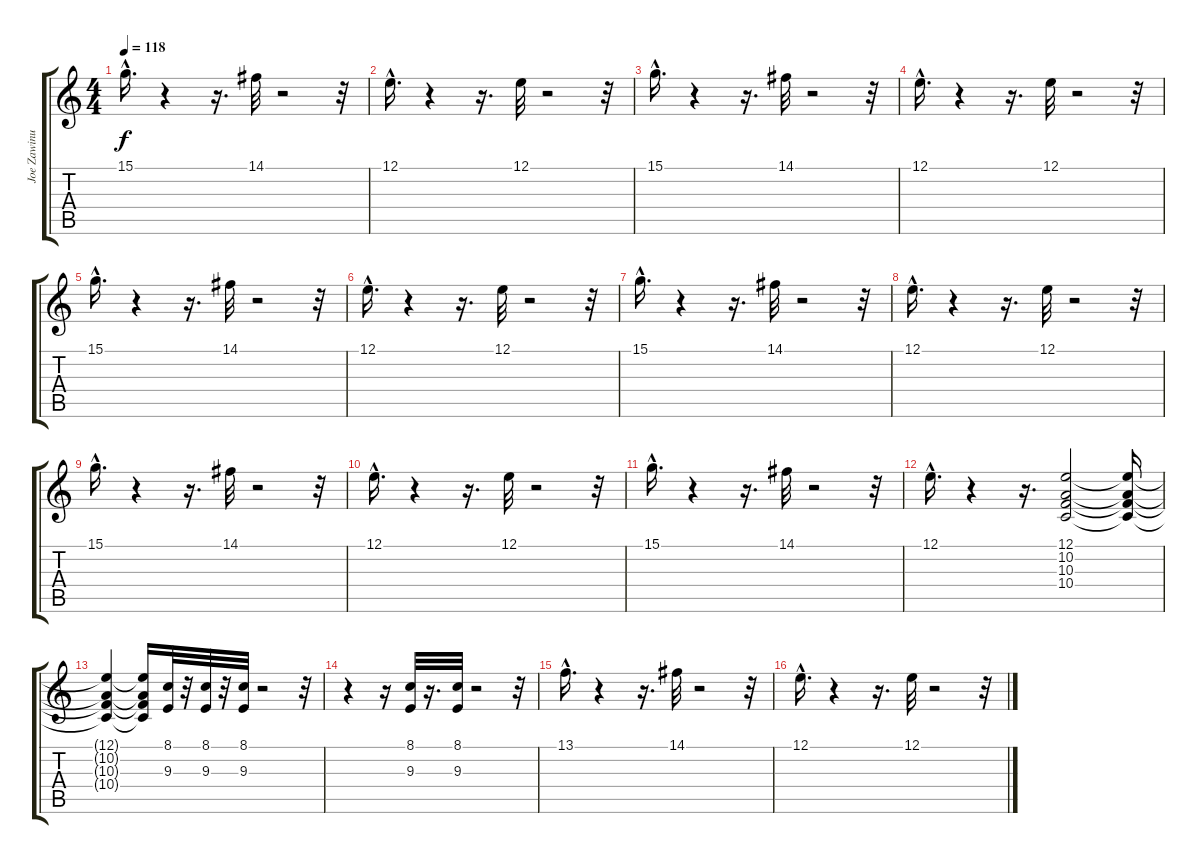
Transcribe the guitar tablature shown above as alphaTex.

\track ("Joe Zawinul" "Joe Zawinu") {instrument electricpiano2}
\staff {score tabs}
\tuning (E4 B3 G3 D3 A2 E2) {hide}
\ts (4 4)
\tempo 118
\clef g2
\ks c
15.1{hac}.16{d dy f} r.4 r.16{d} 14.1.32 r.2 r.32 |
12.1{hac}.16{d} r.4 r.16{d} 12.1.32 r.2 r.32 |
15.1{hac}.16{d} r.4 r.16{d} 14.1.32 r.2 r.32 |
12.1{hac}.16{d} r.4 r.16{d} 12.1.32 r.2 r.32 |
15.1{hac}.16{d} r.4 r.16{d} 14.1.32 r.2 r.32 |
12.1{hac}.16{d} r.4 r.16{d} 12.1.32 r.2 r.32 |
15.1{hac}.16{d} r.4 r.16{d} 14.1.32 r.2 r.32 |
12.1{hac}.16{d} r.4 r.16{d} 12.1.32 r.2 r.32 |
15.1{hac}.16{d} r.4 r.16{d} 14.1.32 r.2 r.32 |
12.1{hac}.16{d} r.4 r.16{d} 12.1.32 r.2 r.32 |
15.1{hac}.16{d} r.4 r.16{d} 14.1.32 r.2 r.32 |
12.1{hac}.16{d} r.4 r.16{d} (12.1 10.2 10.3 10.4).2 (12.1{t} 10.2{t} 10.3{t} 10.4{t}).16 |
(12.1{t} 10.2{t} 10.3{t} 10.4{t}).4 (12.1{t} 10.2{t} 10.3{t} 10.4{t}).16 (8.1 9.3).32 r.32 (8.1 9.3).32 r.32 (8.1 9.3).32 r.2 r.32 |
r.4 r.16 (8.1 9.3).32 r.16{d} (8.1 9.3).32 r.2 r.32 |
13.1{hac}.16{d} r.4 r.16{d} 14.1.32 r.2 r.32 |
12.1{hac}.16{d} r.4 r.16{d} 12.1.32 r.2 r.32
